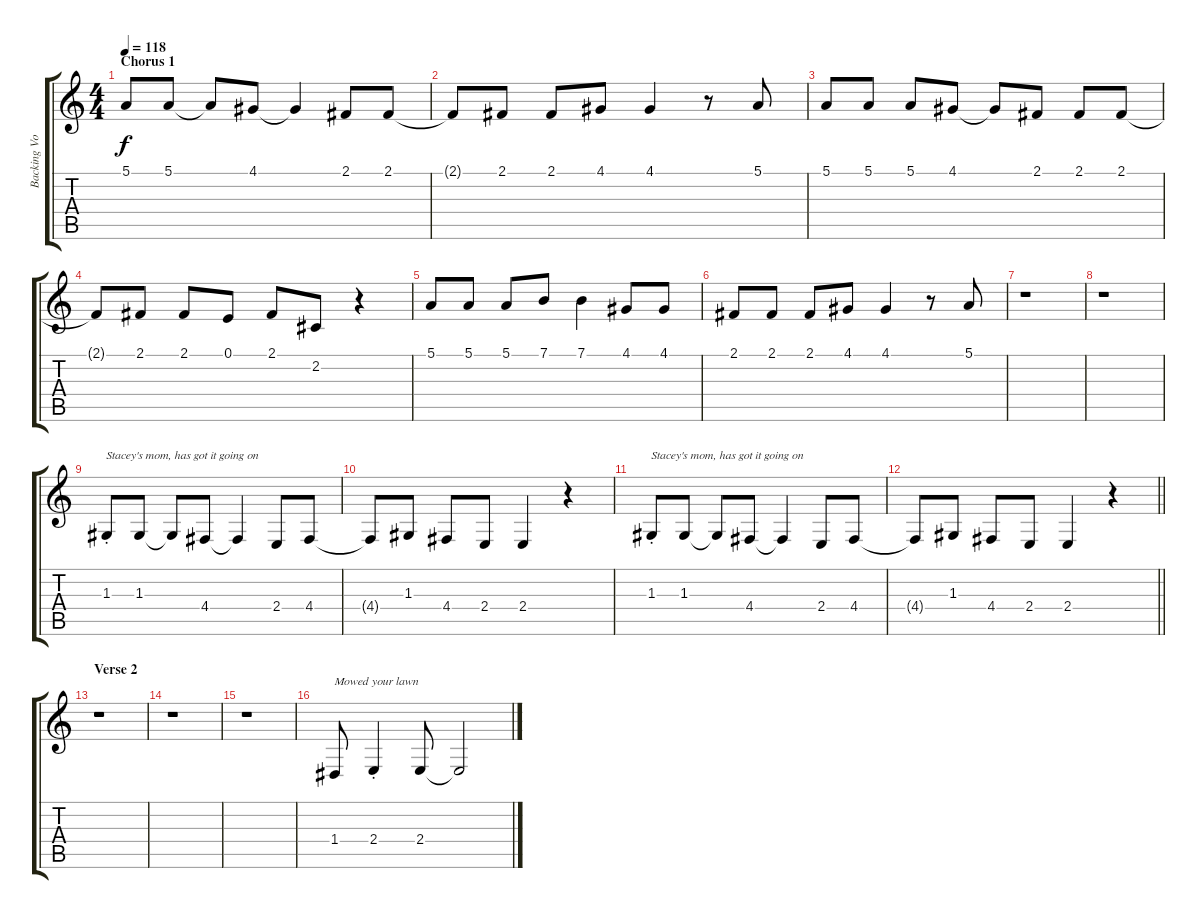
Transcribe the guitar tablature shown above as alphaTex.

\track ("Backing Vocals" "Backing Vo") {instrument altosax}
\staff {score tabs}
\tuning (E4 B3 G3 D3 A2 E2) {hide}
\ts (4 4)
\section ("" "Chorus 1")
\tempo 118
\clef g2
\ks c
5.1.8{dy f} 5.1.8 5.1{t}.8 4.1.8 4.1{t}.4 2.1.8 2.1.8 |
2.1{t}.8 2.1.8 2.1.8 4.1.8 4.1.4 r.8 5.1.8 |
5.1.8 5.1.8 5.1.8 4.1.8 4.1{t}.8 2.1.8 2.1.8 2.1.8 |
2.1{t}.8 2.1.8 2.1.8 0.1.8 2.1.8 2.2.8 r.4 |
5.1.8 5.1.8 5.1.8 7.1.8 7.1.4 4.1.8 4.1.8 |
2.1.8 2.1.8 2.1.8 4.1.8 4.1.4 r.8 5.1.8 |
r.1 |
r.1 |
1.3{st}.8{txt "Stacey's mom, has got it going on" volume 10} 1.3.8 1.3{t}.8 4.4.8 4.4{t}.4 2.4.8 4.4.8 |
4.4{t}.8 1.3.8 4.4.8 2.4.8 2.4.4 r.4 |
1.3{st}.8{txt "Stacey's mom, has got it going on" volume 10} 1.3.8 1.3{t}.8 4.4.8 4.4{t}.4 2.4.8 4.4.8 |
\barLineRight lightlight
4.4{t}.8 1.3.8 4.4.8 2.4.8 2.4.4 r.4 |
\section ("" "Verse 2")
r.1 |
r.1 |
r.1 |
1.4.8{txt "Mowed your lawn"} 2.4{st}.4 2.4.8 2.4{t}.2
